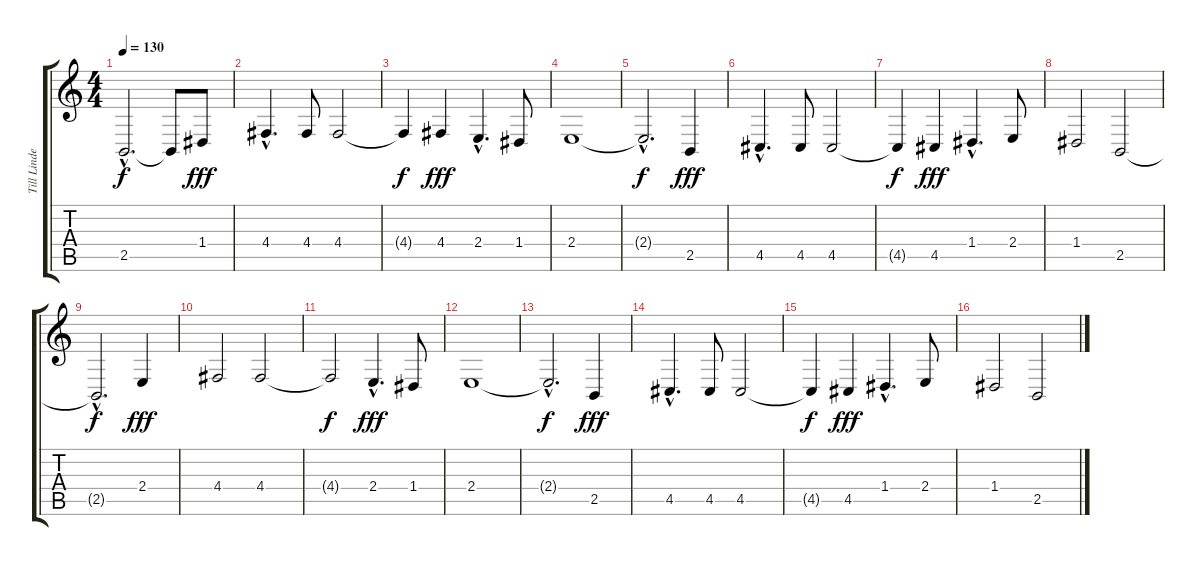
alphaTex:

\track ("Till Lindemann" "Till Linde") {instrument recorder}
\staff {score tabs}
\tuning (E4 B3 G3 D3 A2 E2) {hide}
\ts (4 4)
\tempo 130
\clef g2
\ks c
2.5{hac t}.2{d dy f} 2.5{t}.8 1.4.8{dy fff} |
4.4{hac}.4{d} 4.4.8 4.4.2 |
4.4{t}.4{dy f} 4.4.4{dy fff} 2.4{hac}.4{d} 1.4.8 |
2.4.1 |
2.4{hac t}.2{d dy f} 2.5.4{dy fff} |
4.5{hac}.4{d} 4.5.8 4.5.2 |
4.5{t}.4{dy f} 4.5.4{dy fff} 1.4{hac}.4{d} 2.4.8 |
1.4.2 2.5.2 |
2.5{hac t}.2{d dy f} 2.4.4{dy fff} |
4.4.2 4.4.2 |
4.4{t}.2{dy f} 2.4{hac}.4{d dy fff} 1.4.8 |
2.4.1 |
2.4{hac t}.2{d dy f} 2.5.4{dy fff} |
4.5{hac}.4{d} 4.5.8 4.5.2 |
4.5{t}.4{dy f} 4.5.4{dy fff} 1.4{hac}.4{d} 2.4.8 |
1.4.2 2.5.2
